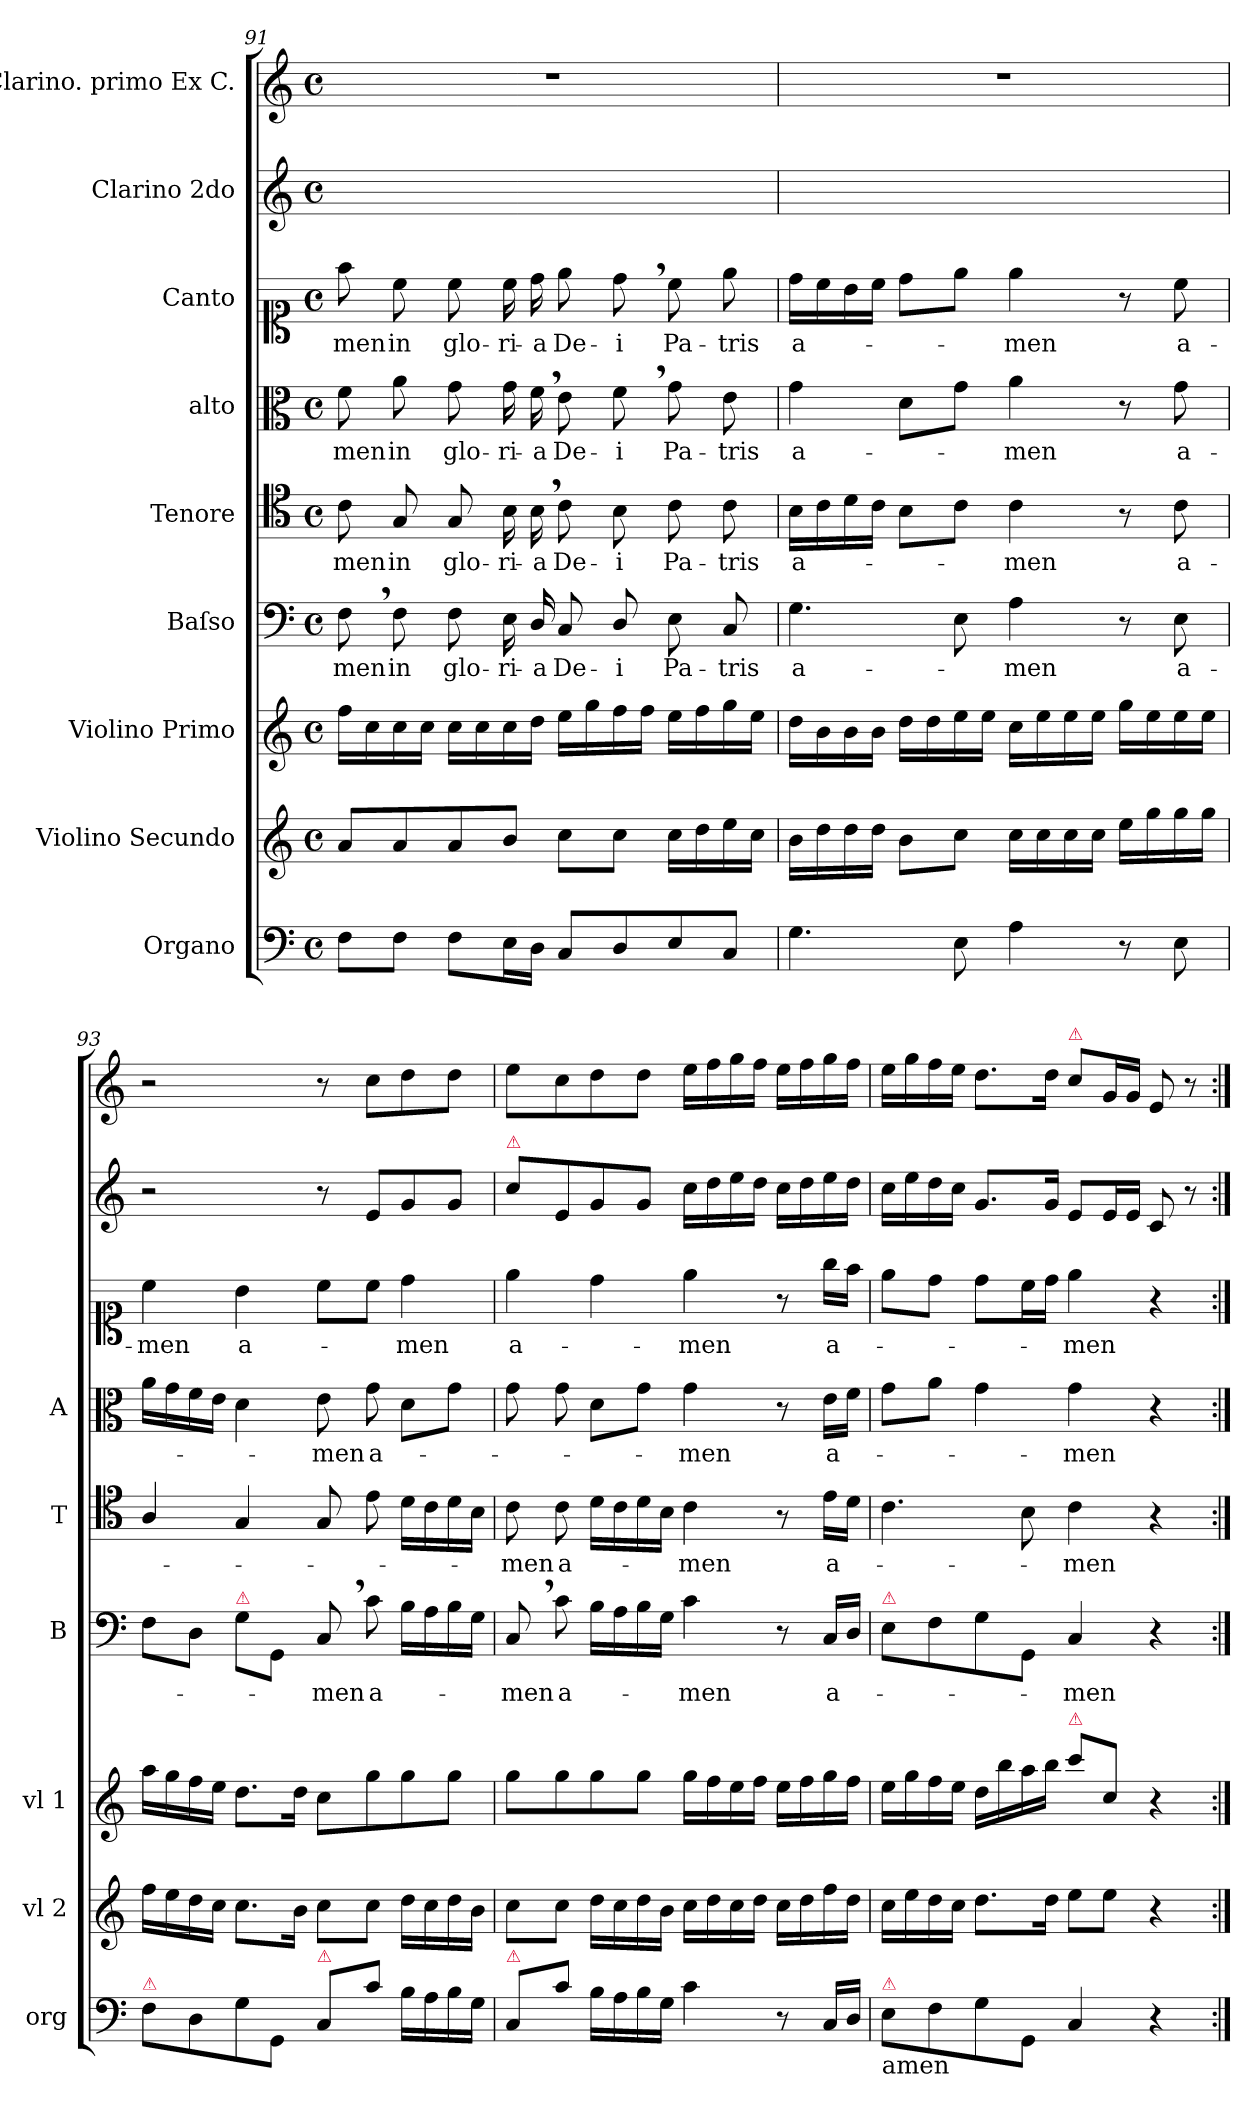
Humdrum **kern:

**kern	**kern	**kern	**kern	**text	**kern	**text	**kern	**text	**kern	**text	**kern	**kern
*part9	*part8	*part7	*part6	*part6	*part5	*part5	*part4	*part4	*part3	*part3	*part2	*part1
*staff9	*staff8	*staff7	*staff6	*staff6	*staff5	*staff5	*staff4	*staff4	*staff3	*staff3	*staff2	*staff1
*I"Organo	*I"Violino Secundo	*I"Violino Primo	*I"Baſso	*	*I"Tenore	*	*I"alto	*	*I"Canto	*	*I"Clarino 2do	*I"Clarino. primo Ex C.
*I'org	*I'vl 2	*I'vl 1	*I'B	*	*I'T	*	*I'A	*	*	*	*	*
*clefF4	*clefG2	*clefG2	*clefF4	*	*clefC4	*	*clefC3	*	*clefC1	*	*clefG2	*clefG2
*k[]	*k[]	*k[]	*k[]	*	*k[]	*	*k[]	*	*k[]	*	*k[]	*k[]
*M4/4	*M4/4	*M4/4	*M4/4	*	*M4/4	*	*M4/4	*	*M4/4	*	*M4/4	*M4/4
*met(c)	*met(c)	*met(c)	*met(c)	*	*met(c)	*	*met(c)	*	*met(c)	*	*met(c)	*met(c)
=91	=91	=91	=91	=91	=91	=91	=91	=91	=91	=91	=91	=91
!	!	!	!	!LO:LY:i	!	!LO:LY:i	!	!LO:LY:i	!	!LO:LY:i	!	!
8F\L	8a/L	16ff\LL	8F,\	-men	8c\	-men	8f\	-men	8ff\	-men	1ryy	1r
.	.	16cc\	.	.	.	.	.	.	.	.	.	.
8F\J	8a/	16cc\	8F\	in	8G/	in	8a\	in	8cc\	in	.	.
.	.	16cc\JJ	.	.	.	.	.	.	.	.	.	.
8F\L	8a/	16cc\LL	8F\	glo-	8G/	glo-	8g\	glo-	8cc\	glo-	.	.
.	.	16cc\	.	.	.	.	.	.	.	.	.	.
16E\L	8b/J	16cc\	16E\	-ri-	16B\	-ri-	16g\	-ri-	16cc\	-ri-	.	.
16D\JJ	.	16dd\JJ	16D/	-a	16B,\	-a	16f,\	-a	16dd\	-a	.	.
8C/L	8cc\L	16ee\LL	8C/	De-	8c\	De-	8e\	De-	8ee\	De-	.	.
.	.	16gg\	.	.	.	.	.	.	.	.	.	.
8D/	8cc\J	16ff\	8D/	-i	8B\	-i	8f,\	-i	8dd,\	-i	.	.
.	.	16ff\JJ	.	.	.	.	.	.	.	.	.	.
8E/	16cc\LL	16ee\LL	8E\	Pa-	8c\	Pa-	8g\	Pa-	8cc\	Pa-	.	.
.	16dd\	16ff\	.	.	.	.	.	.	.	.	.	.
8C/J	16ee\	16gg\	8C/	-tris	8c\	-tris	8e\	-tris	8ee\	-tris	.	.
.	16cc\JJ	16ee\JJ	.	.	.	.	.	.	.	.	.	.
=92	=92	=92	=92	=92	=92	=92	=92	=92	=92	=92	=92	=92
4.G\	16b\LL	16dd\LL	4.G\	a-	16B\LL	a-	4g\	a-	16dd\LL	a-	1ryy	1r
.	16dd\	16b\	.	.	16c\	.	.	.	16cc\	.	.	.
.	16dd\	16b\	.	.	16d\	.	.	.	16b\	.	.	.
.	16dd\JJ	16b\JJ	.	.	16c\JJ	.	.	.	16cc\JJ	.	.	.
.	8b\L	16dd\LL	.	.	8B\L	.	8d\L	.	8dd\L	.	.	.
.	.	16dd\	.	.	.	.	.	.	.	.	.	.
8E\	8cc\J	16ee\	8E\	.	8c\J	.	8g\J	.	8ee\J	.	.	.
.	.	16ee\JJ	.	.	.	.	.	.	.	.	.	.
4A\	16cc\LL	16cc\LL	4A\	-men	4c\	-men	4a\	-men	4ee\	-men	.	.
.	16cc\	16ee\	.	.	.	.	.	.	.	.	.	.
.	16cc\	16ee\	.	.	.	.	.	.	.	.	.	.
.	16cc\JJ	16ee\JJ	.	.	.	.	.	.	.	.	.	.
8r	16ee\LL	16gg\LL	8r	.	8r	.	8r	.	8r	.	.	.
.	16gg\	16ee\	.	.	.	.	.	.	.	.	.	.
!	!	!	!	!	!	!LO:LY:i	!	!LO:LY:i	!	!LO:LY:i	!	!
8E\	16gg\	16ee\	8E\	a-	8c\	a-	8g\	a-	8cc\	a-	.	.
.	16gg\JJ	16ee\JJ	.	.	.	.	.	.	.	.	.	.
=93	=93	=93	=93	=93	=93	=93	=93	=93	=93	=93	=93	=93
!LO:TX:a:color=crimson:t=⚠	!	!	!	!	!	!	!	!	!	!	!	!
!	!	!	!	!	!	!	!	!	!	!LO:LY:i	!	!
8F\L	16ff\LL	16aa\LL	8F\L	.	4A/	.	16a\LL	.	4cc\	-men	2r	2r
.	16ee\	16gg\	.	.	.	.	16g\	.	.	.	.	.
8D\	16dd\	16ff\	8D\J	.	.	.	16f\	.	.	.	.	.
.	16cc\JJ	16ee\JJ	.	.	.	.	16e\JJ	.	.	.	.	.
!	!	!	!LO:TX:a:color=crimson:t=⚠	!	!	!	!	!	!	!	!	!
8G\	8.cc\L	8.dd\L	8G\L	.	4G/	.	4d\	.	4b\	a-	.	.
8GG/J	.	.	8GG\J	.	.	.	.	.	.	.	.	.
.	16b\Jk	16dd\Jk	.	.	.	.	.	.	.	.	.	.
!LO:TX:a:color=crimson:t=⚠	!	!	!	!	!	!	!	!	!	!	!	!
!	!	!	!	!	!	!	!	!LO:LY:i	!	!	!	!
8C/L	8cc\L	8cc\L	8C,/	-men	8G/	.	8e\	-men	8cc\L	.	8r	8r
!	!	!	!	!	!	!	!	!LO:LY:i	!	!	!	!
8c\J	8cc\J	8gg\	8c\	a-	8e\	.	8g\	a-	8cc\J	.	8e/L	8cc\L
16B\LL	16dd\LL	8gg\	16B\LL	.	16d\LL	.	8d\L	.	4dd\	-men	8g/	8dd\
16A\	16cc\	.	16A\	.	16c\	.	.	.	.	.	.	.
16B\	16dd\	8gg\J	16B\	.	16d\	.	8g\J	.	.	.	8g/J	8dd\J
16G\JJ	16b\JJ	.	16G\JJ	.	16B\JJ	.	.	.	.	.	.	.
=94	=94	=94	=94	=94	=94	=94	=94	=94	=94	=94	=94	=94
!	!	!	!	!	!	!	!	!	!	!	!LO:TX:a:color=crimson:t=⚠	!
!LO:TX:a:color=crimson:t=⚠	!	!	!	!	!	!	!	!	!	!	!	!
!	!	!	!	!	!	!LO:LY:i	!	!	!	!	!	!
8C/L	8cc\L	8gg\L	8C,/	-men	8c\	-men	8g\	.	4ee\	a-	8cc\L	8ee\L
!	!	!	!	!LO:LY:i	!	!LO:LY:i	!	!	!	!	!	!
8c\J	8cc\J	8gg\	8c\	a-	8c\	a-	8g\	.	.	.	8e/	8cc\
16B\LL	16dd\LL	8gg\	16B\LL	.	16d\LL	.	8d\L	.	4dd\	.	8g/	8dd\
16A\	16cc\	.	16A\	.	16c\	.	.	.	.	.	.	.
16B\	16dd\	8gg\J	16B\	.	16d\	.	8g\J	.	.	.	8g/J	8dd\J
16G\JJ	16b\JJ	.	16G\JJ	.	16B\JJ	.	.	.	.	.	.	.
!	!	!	!	!LO:LY:i	!	!LO:LY:i	!	!LO:LY:i	!	!	!	!
4c\	16cc\LL	16gg\LL	4c\	-men	4c\	-men	4g\	-men	4ee\	-men	16cc\LL	16ee\LL
.	16dd\	16ff\	.	.	.	.	.	.	.	.	16dd\	16ff\
.	16cc\	16ee\	.	.	.	.	.	.	.	.	16ee\	16gg\
.	16dd\JJ	16ff\JJ	.	.	.	.	.	.	.	.	16dd\JJ	16ff\JJ
8r	16cc\LL	16ee\LL	8r	.	8r	.	8r	.	8r	.	16cc\LL	16ee\LL
.	16dd\	16ff\	.	.	.	.	.	.	.	.	16dd\	16ff\
16C/LL	16ff\	16gg\	16C/LL	a-	16e\LL	a-	16e\LL	a-	16gg\LL	a-	16ee\	16gg\
16D/JJ	16dd\JJ	16ff\JJ	16D/JJ	.	16d\JJ	.	16f\JJ	.	16ff\JJ	.	16dd\JJ	16ff\JJ
=95	=95	=95	=95	=95	=95	=95	=95	=95	=95	=95	=95	=95
!	!	!	!LO:TX:a:color=crimson:t=⚠	!	!	!	!	!	!	!	!	!
!LO:TX:a:color=crimson:t=⚠	!	!	!	!	!	!	!	!	!	!	!	!
!LO:TX:b:t=amen	!	!	!	!	!	!	!	!	!	!	!	!
8E\L	16cc\LL	16ee\LL	8E\L	.	4.c\	.	8g\L	.	8ee\L	.	16cc\LL	16ee\LL
.	16ee\	16gg\	.	.	.	.	.	.	.	.	16ee\	16gg\
8F\	16dd\	16ff\	8F\	.	.	.	8a\J	.	8dd\J	.	16dd\	16ff\
.	16cc\JJ	16ee\JJ	.	.	.	.	.	.	.	.	16cc\JJ	16ee\JJ
8G\	8.dd\L	16dd\LL	8G\	.	.	.	4g\	.	8dd\L	.	8.g/L	8.dd\L
.	.	16bb\	.	.	.	.	.	.	.	.	.	.
8GG\J	.	16aa\	8GG/J	.	8B\	.	.	.	16cc\L	.	.	.
.	16dd\Jk	16bb\JJ	.	.	.	.	.	.	16dd\JJ	.	16g/Jk	16dd\Jk
!	!	!	!	!	!	!	!	!	!	!	!	!LO:TX:a:color=crimson:t=⚠
!	!	!LO:TX:a:color=crimson:t=⚠	!	!	!	!	!	!	!	!	!	!
4C/	8ee\L	8ccc\L	4C/	-men	4c\	-men	4g\	-men	4ee\	-men	8e/L	8cc\L
.	8ee\J	8cc/J	.	.	.	.	.	.	.	.	16e/L	16g/L
.	.	.	.	.	.	.	.	.	.	.	16e/JJ	16g/JJ
4r	4r	4r	4r	.	4r	.	4r	.	4r	.	8c/	8e/
.	.	.	.	.	.	.	.	.	.	.	8r	8r
=:|!	=:|!	=:|!	=:|!	=:|!	=:|!	=:|!	=:|!	=:|!	=:|!	=:|!	=:|!	=:|!
*-	*-	*-	*-	*-	*-	*-	*-	*-	*-	*-	*-	*-
